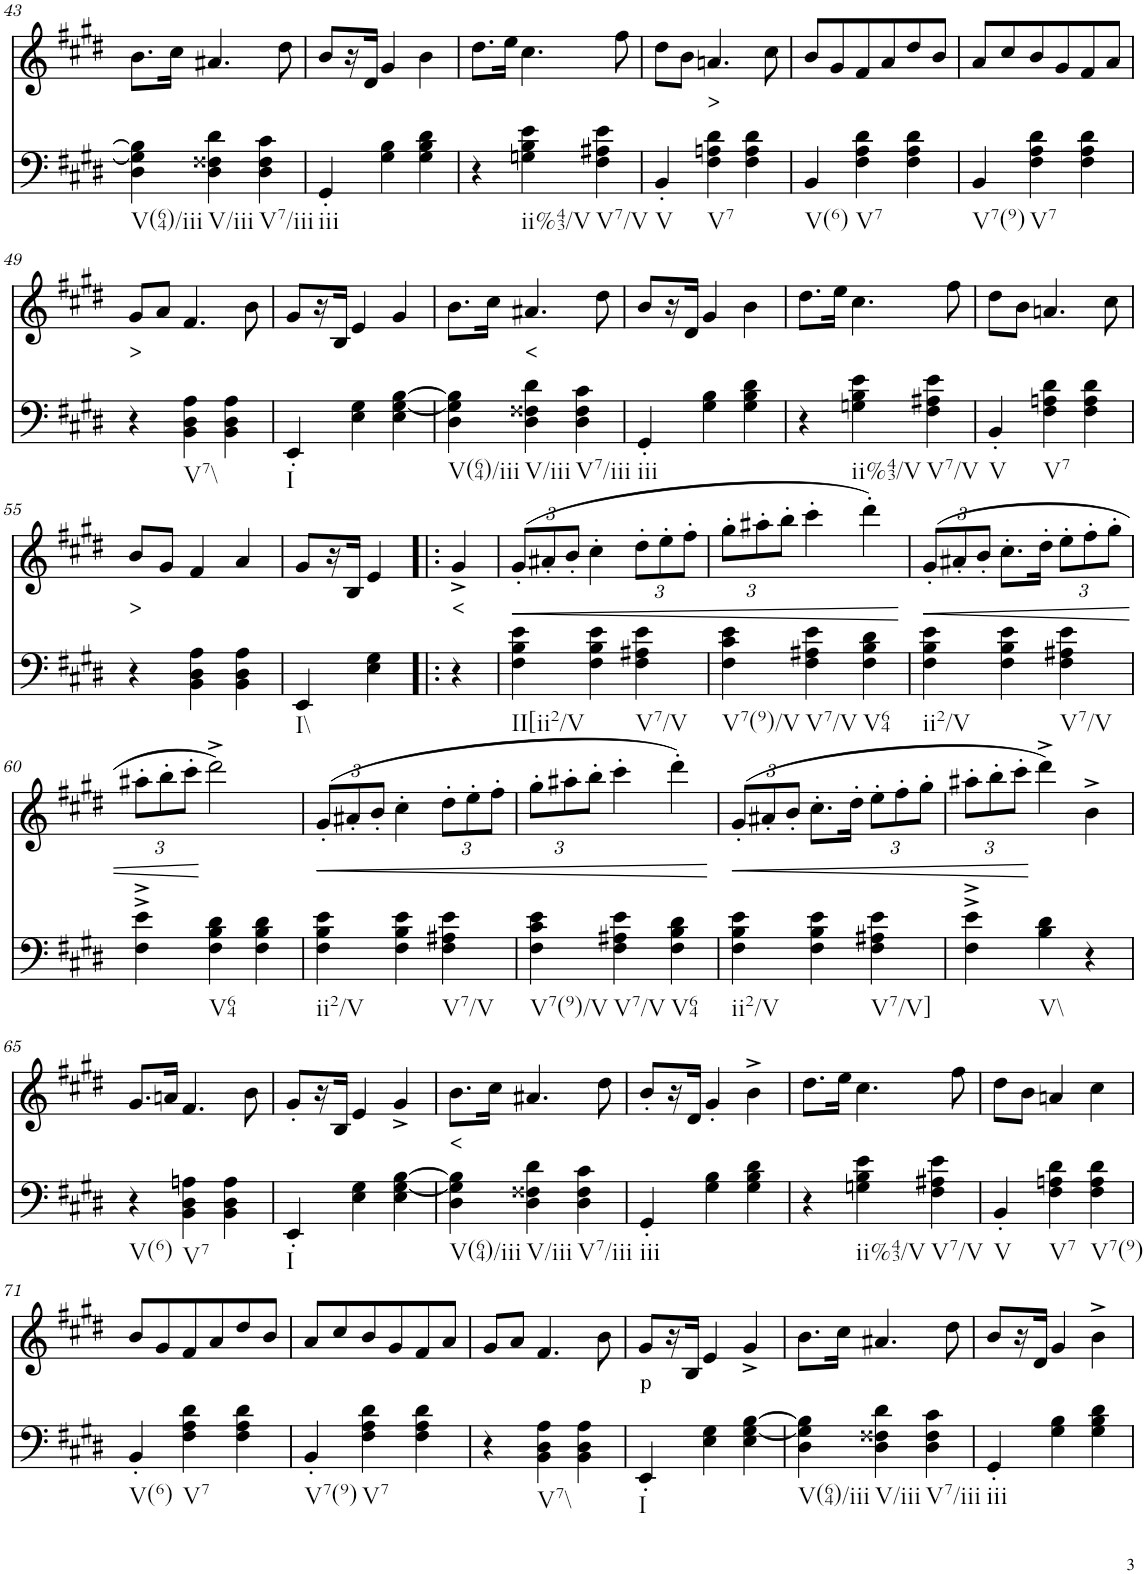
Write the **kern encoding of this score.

**kern	**kern	**text	**dynam
*part2	*part1	*part1	*part1
*staff2	*staff1	*staff1	*staff1
*I"piano	*I"piano	*	*
*I'Pno	*I'Pno	*	*
!!LO:PB:g=z
*clefF4	*clefG2	*	*
*k[f#c#g#d#]	*k[f#c#g#d#]	*	*
*M3/4	*M3/4	*	*
=43	=43	=43	=43
!LO:TX:b:t=V(64)/iii	!	!	!
4D#\ 4G#\] 4B\]	8.b\L	.	.
.	16cc#\Jk	.	.
!LO:TX:b:t=V/iii	!	!	!
4D#\ 4F##X\ 4d#\	4.a#X/	.	.
!LO:TX:b:t=V7/iii	!	!	!
4D#\ 4F##\ 4c#\	.	.	.
.	8dd#\	.	.
=44	=44	=44	=44
!LO:TX:b:t=iii	!	!	!
4GG#'/	8b/L	.	.
.	16r	.	.
.	16d#/JJ	.	.
4G#\ 4B\	4g#/	.	.
4G#\ 4B\ 4d#\	4b\	.	.
=45	=45	=45	=45
4r	8.dd#\L	.	.
.	16ee\Jk	.	.
!LO:TX:b:t=ii%43/V	!	!	!
4Gn\ 4B\ 4e\	4.cc#\	.	.
!LO:TX:b:t=V7/V	!	!	!
4F#\ 4A#X\ 4e\	.	.	.
.	8ff#\	.	.
=46	=46	=46	=46
!LO:TX:b:t=V	!	!	!
4BB'/	8dd#\L	.	.
.	8b\J	.	.
!LO:TX:b:t=V7	!	!	!
!	!	!LO:LY:b	!
4F#\ 4An\ 4d#\	4.an/	>	.
4F#\ 4A\ 4d#\	.	.	.
.	8cc#\	.	.
=47	=47	=47	=47
!LO:TX:b:t=V(6)	!	!	!
4BB/	8b/L	.	.
.	8g#/	.	.
!LO:TX:b:t=V7	!	!	!
4F#\ 4A\ 4d#\	8f#/	.	.
.	8a/	.	.
4F#\ 4A\ 4d#\	8dd#/	.	.
.	8b/J	.	.
=48	=48	=48	=48
!LO:TX:b:t=V7(9)	!	!	!
4BB/	8a/L	.	.
.	8cc#/	.	.
!LO:TX:b:t=V7	!	!	!
4F#\ 4A\ 4d#\	8b/	.	.
.	8g#/	.	.
4F#\ 4A\ 4d#\	8f#/	.	.
.	8a/J	.	.
!!LO:LB:g=z
=49	=49	=49	=49
!	!	!LO:LY:b	!
4r	8g#/L	>	.
.	8a/J	.	.
!LO:TX:b:t=V7\\	!	!	!
4BB\ 4D#\ 4A\	4.f#/	.	.
4BB\ 4D#\ 4A\	.	.	.
.	8b\	.	.
=50	=50	=50	=50
!LO:TX:b:t=I	!	!	!
4EE'/	8g#/L	.	.
.	16r	.	.
.	16B/JJ	.	.
4E\ 4G#\	4e/	.	.
4E\ [4G#\ [4B\	4g#/	.	.
=51	=51	=51	=51
!LO:TX:b:t=V(64)/iii	!	!	!
4D#\ 4G#\] 4B\]	8.b\L	.	.
.	16cc#\Jk	.	.
!LO:TX:b:t=V/iii	!	!	!
!	!	!LO:LY:b	!
4D#\ 4F##X\ 4d#\	4.a#X/	<	.
!LO:TX:b:t=V7/iii	!	!	!
4D#\ 4F##\ 4c#\	.	.	.
.	8dd#\	.	.
=52	=52	=52	=52
!LO:TX:b:t=iii	!	!	!
4GG#'/	8b/L	.	.
.	16r	.	.
.	16d#/JJ	.	.
4G#\ 4B\	4g#/	.	.
4G#\ 4B\ 4d#\	4b\	.	.
=53	=53	=53	=53
4r	8.dd#\L	.	.
.	16ee\Jk	.	.
!LO:TX:b:t=ii%43/V	!	!	!
4Gn\ 4B\ 4e\	4.cc#\	.	.
!LO:TX:b:t=V7/V	!	!	!
4F#\ 4A#X\ 4e\	.	.	.
.	8ff#\	.	.
=54	=54	=54	=54
!LO:TX:b:t=V	!	!	!
4BB'/	8dd#\L	.	.
.	8b\J	.	.
!LO:TX:b:t=V7	!	!	!
4F#\ 4An\ 4d#\	4.an/	.	.
4F#\ 4A\ 4d#\	.	.	.
.	8cc#\	.	.
!!LO:LB:g=z
=55	=55	=55	=55
!	!	!LO:LY:b	!
4r	8b/L	>	.
.	8g#/J	.	.
4BB\ 4D#\ 4A\	4f#/	.	.
4BB\ 4D#\ 4A\	4a/	.	.
=56	=56	=56	=56
!LO:TX:b:t=I\\	!	!	!
4EE/	8g#/L	.	.
.	16r	.	.
.	16B/JJ	.	.
4E\ 4G#\	4e/	.	.
=56X3!|:	=56X3!|:	=56X3!|:	=56X3!|:
!	!	!LO:LY:b	!
4r	4g#^/	<	.
=57	=57	=57	=57
*	*Xbrackettup	*	*
!LO:TX:b:t=II[ii2/V	!	!	!
!	!	!	!LO:HP:b
4F#\ 4B\ 4e\	(12g#'/L	.	<
.	12a#X'/	.	.
.	12b'/J	.	.
4F#\ 4B\ 4e\	4cc#'\	.	.
!LO:TX:b:t=V7/V	!	!	!
4F#\ 4A#X\ 4e\	12dd#'\L	.	.
.	12ee'\	.	.
.	12ff#'\J	.	.
=58	=58	=58	=58
!LO:TX:b:t=V7(9)/V	!	!	!
4F#\ 4c#\ 4e\	12gg#'\L	.	.
.	12aa#X'\	.	.
.	12bb'\J	.	.
!LO:TX:b:t=V7/V	!	!	!
4F#\ 4A#X\ 4e\	4ccc#'\	.	.
!LO:TX:b:t=V64	!	!	!
4F#\ 4B\ 4d#\	4ddd#'\)	.	.
.	.	.	[
=59	=59	=59	=59
!LO:TX:b:t=ii2/V	!	!	!
!	!	!	!LO:HP:b
4F#\ 4B\ 4e\	(12g#'/L	.	<
.	12a#X'/	.	.
.	12b'/J	.	.
4F#\ 4B\ 4e\	8.cc#'\L	.	.
.	16dd#'\Jk	.	.
!LO:TX:b:t=V7/V	!	!	!
4F#\ 4A#X\ 4e\	12ee'\L	.	.
.	12ff#'\	.	.
.	12gg#'\J	.	.
!!LO:LB:g=z
=60	=60	=60	=60
4F#\^ 4e\^	12aa#X'\L	.	.
.	12bb'\	.	.
.	12ccc#'\J	.	.
!LO:TX:b:t=V64	!	!	!
4F#\ 4B\ 4d#\	2ddd#^\)	.	[
4F#\ 4B\ 4d#\	.	.	.
=61	=61	=61	=61
!LO:TX:b:t=ii2/V	!	!	!
!	!	!	!LO:HP:b
4F#\ 4B\ 4e\	(12g#'/L	.	<
.	12a#X'/	.	.
.	12b'/J	.	.
4F#\ 4B\ 4e\	4cc#'\	.	.
!LO:TX:b:t=V7/V	!	!	!
4F#\ 4A#X\ 4e\	12dd#'\L	.	.
.	12ee'\	.	.
.	12ff#'\J	.	.
=62	=62	=62	=62
!LO:TX:b:t=V7(9)/V	!	!	!
4F#\ 4c#\ 4e\	12gg#'\L	.	.
.	12aa#X'\	.	.
.	12bb'\J	.	.
!LO:TX:b:t=V7/V	!	!	!
4F#\ 4A#X\ 4e\	4ccc#'\	.	.
!LO:TX:b:t=V64	!	!	!
4F#\ 4B\ 4d#\	4ddd#'\)	.	.
.	.	.	[
=63	=63	=63	=63
!LO:TX:b:t=ii2/V	!	!	!
!	!	!	!LO:HP:b
4F#\ 4B\ 4e\	(12g#'/L	.	<
.	12a#X'/	.	.
.	12b'/J	.	.
4F#\ 4B\ 4e\	8.cc#'\L	.	.
.	16dd#'\Jk	.	.
!LO:TX:b:t=V7/V]	!	!	!
4F#\ 4A#X\ 4e\	12ee'\L	.	.
.	12ff#'\	.	.
.	12gg#'\J	.	.
=64	=64	=64	=64
4F#\^ 4e\^	12aa#X'\L	.	.
.	12bb'\	.	.
.	12ccc#'\J	.	.
!LO:TX:b:t=V\\	!	!	!
4B\ 4d#\	4ddd#^\)	.	[
4r	4b^\	.	.
!!LO:LB:g=z
=65	=65	=65	=65
!LO:TX:b:t=V(6)	!	!	!
4r	8.g#/L	.	.
.	16an/Jk	.	.
!LO:TX:b:t=V7	!	!	!
4BB\ 4D#\ 4An\	4.f#/	.	.
4BB\ 4D#\ 4A\	.	.	.
.	8b\	.	.
=66	=66	=66	=66
!LO:TX:b:t=I	!	!	!
4EE'/	8g#'/L	.	.
.	16r	.	.
.	16B/JJ	.	.
4E\ 4G#\	4e/	.	.
4E\ [4G#\ [4B\	4g#^/	.	.
=67	=67	=67	=67
!LO:TX:b:t=V(64)/iii	!	!	!
!	!	!LO:LY:b	!
4D#\ 4G#\] 4B\]	8.b\L	<	.
.	16cc#\Jk	.	.
!LO:TX:b:t=V/iii	!	!	!
4D#\ 4F##X\ 4d#\	4.a#X/	.	.
!LO:TX:b:t=V7/iii	!	!	!
4D#\ 4F##\ 4c#\	.	.	.
.	8dd#\	.	.
=68	=68	=68	=68
!LO:TX:b:t=iii	!	!	!
4GG#'/	8b'/L	.	.
.	16r	.	.
.	16d#/JJ	.	.
4G#\ 4B\	4g#'/	.	.
4G#\ 4B\ 4d#\	4b^\	.	.
=69	=69	=69	=69
4r	8.dd#\L	.	.
.	16ee\Jk	.	.
!LO:TX:b:t=ii%43/V	!	!	!
4Gn\ 4B\ 4e\	4.cc#\	.	.
!LO:TX:b:t=V7/V	!	!	!
4F#\ 4A#X\ 4e\	.	.	.
.	8ff#\	.	.
=70	=70	=70	=70
!LO:TX:b:t=V	!	!	!
4BB'/	8dd#\L	.	.
.	8b\J	.	.
!LO:TX:b:t=V7	!	!	!
4F#\ 4An\ 4d#\	4an/	.	.
!LO:TX:b:t=V7(9)	!	!	!
4F#\ 4A\ 4d#\	4cc#\	.	.
!!LO:LB:g=z
=71	=71	=71	=71
!LO:TX:b:t=V(6)	!	!	!
4BB'/	8b/L	.	.
.	8g#/	.	.
!LO:TX:b:t=V7	!	!	!
4F#\ 4A\ 4d#\	8f#/	.	.
.	8a/	.	.
4F#\ 4A\ 4d#\	8dd#/	.	.
.	8b/J	.	.
=72	=72	=72	=72
!LO:TX:b:t=V7(9)	!	!	!
4BB'/	8a/L	.	.
.	8cc#/	.	.
!LO:TX:b:t=V7	!	!	!
4F#\ 4A\ 4d#\	8b/	.	.
.	8g#/	.	.
4F#\ 4A\ 4d#\	8f#/	.	.
.	8a/J	.	.
=73	=73	=73	=73
4r	8g#/L	.	.
.	8a/J	.	.
!LO:TX:b:t=V7\\	!	!	!
4BB\ 4D#\ 4A\	4.f#/	.	.
4BB\ 4D#\ 4A\	.	.	.
.	8b\	.	.
=74	=74	=74	=74
!LO:TX:b:t=I	!	!	!
!	!	!LO:LY:b	!
4EE'/	8g#/L	p	.
.	16r	.	.
.	16B/JJ	.	.
4E\ 4G#\	4e/	.	.
4E\ [4G#\ [4B\	4g#^/	.	.
=75	=75	=75	=75
!LO:TX:b:t=V(64)/iii	!	!	!
4D#\ 4G#\] 4B\]	8.b\L	.	.
.	16cc#\Jk	.	.
!LO:TX:b:t=V/iii	!	!	!
4D#\ 4F##X\ 4d#\	4.a#X/	.	.
!LO:TX:b:t=V7/iii	!	!	!
4D#\ 4F##\ 4c#\	.	.	.
.	8dd#\	.	.
=76	=76	=76	=76
!LO:TX:b:t=iii	!	!	!
4GG#'/	8b/L	.	.
.	16r	.	.
.	16d#/JJ	.	.
4G#\ 4B\	4g#/	.	.
4G#\ 4B\ 4d#\	4b^\	.	.
=	=	=	=
*-	*-	*-	*-
